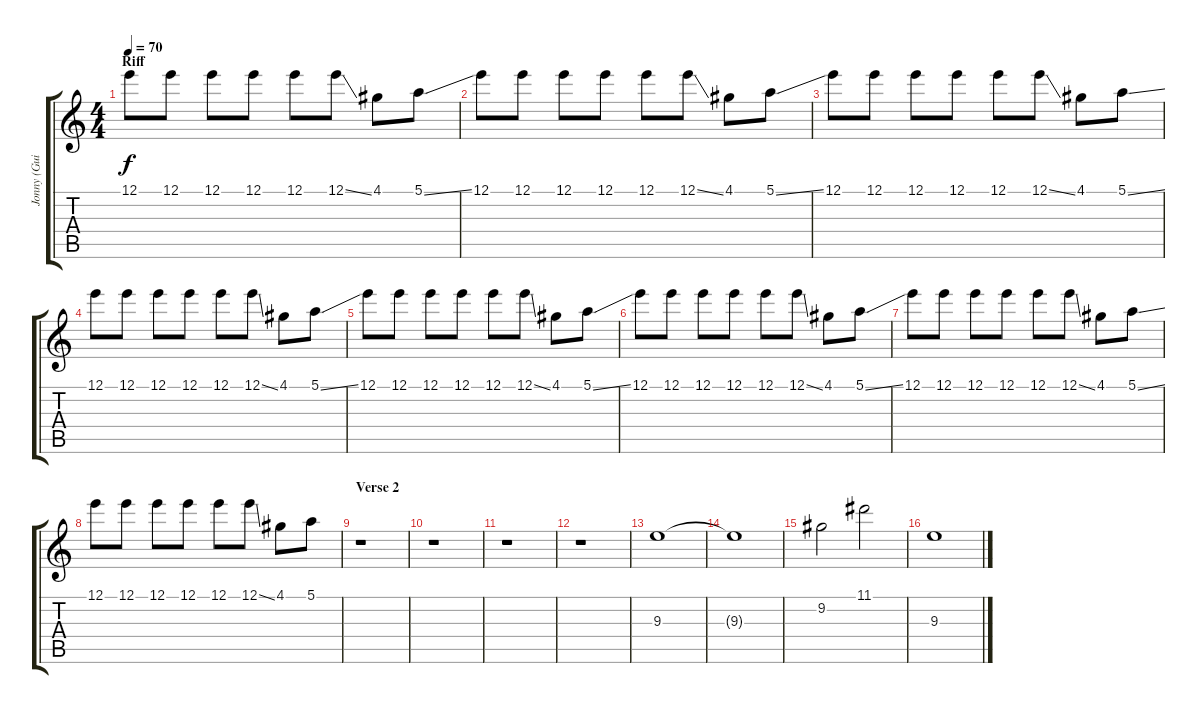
\track ("Jonny (Guitar 1)" "Jonny (Gui") {instrument electricguitarjazz}
\staff {score tabs}
\tuning (E4 B3 G3 D3 A2 E2) {hide}
\ts (4 4)
\section ("" "Riff")
\tempo 70
\clef g2
\ks c
12.1.8{dy f} 12.1.8 12.1.8 12.1.8 12.1.8 12.1{ss}.8 4.1.8 5.1{ss}.8 |
12.1.8 12.1.8 12.1.8 12.1.8 12.1.8 12.1{ss}.8 4.1.8 5.1{ss}.8 |
12.1.8 12.1.8 12.1.8 12.1.8 12.1.8 12.1{ss}.8 4.1.8 5.1{ss}.8 |
12.1.8 12.1.8 12.1.8 12.1.8 12.1.8 12.1{ss}.8 4.1.8 5.1{ss}.8 |
12.1.8 12.1.8 12.1.8 12.1.8 12.1.8 12.1{ss}.8 4.1.8 5.1{ss}.8 |
12.1.8 12.1.8 12.1.8 12.1.8 12.1.8 12.1{ss}.8 4.1.8 5.1{ss}.8 |
12.1.8 12.1.8 12.1.8 12.1.8 12.1.8 12.1{ss}.8 4.1.8 5.1{ss}.8 |
12.1.8 12.1.8 12.1.8 12.1.8 12.1.8 12.1{ss}.8 4.1.8 5.1.8 |
\section ("" "Verse 2")
r.1 |
r.1 |
r.1 |
r.1 |
9.3.1 |
9.3{t}.1 |
9.2.2 11.1.2 |
9.3.1
